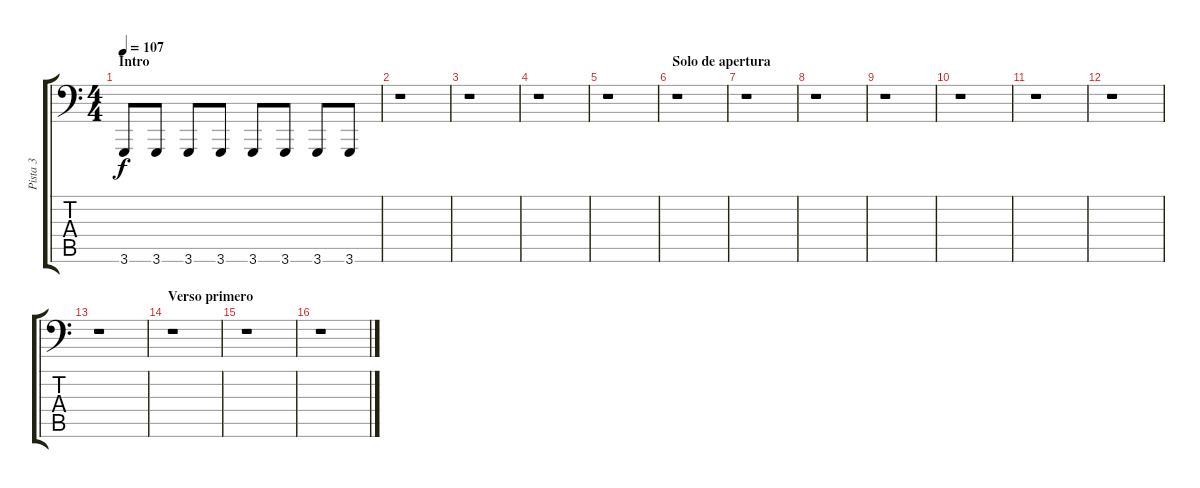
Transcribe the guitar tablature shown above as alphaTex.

\track ("Pista 3" "Pista 3") {instrument reversecymbal}
\staff {score tabs}
\tuning (E3 B2 G2 D2 A1 E1) {hide}
\ts (4 4)
\section ("" "Intro")
\tempo 107
\clef f4
\ks c
3.6.8{dy f instrument reversecymbal} 3.6.8 3.6.8{volume 0} 3.6.8 3.6.8 3.6.8 3.6.8 3.6.8 |
r.1 |
r.1 |
r.1 |
r.1 |
\section ("" "Solo de apertura")
r.1 |
r.1 |
r.1 |
r.1 |
r.1 |
r.1 |
r.1 |
r.1 |
\section ("" "Verso primero")
r.1 |
r.1 |
r.1
